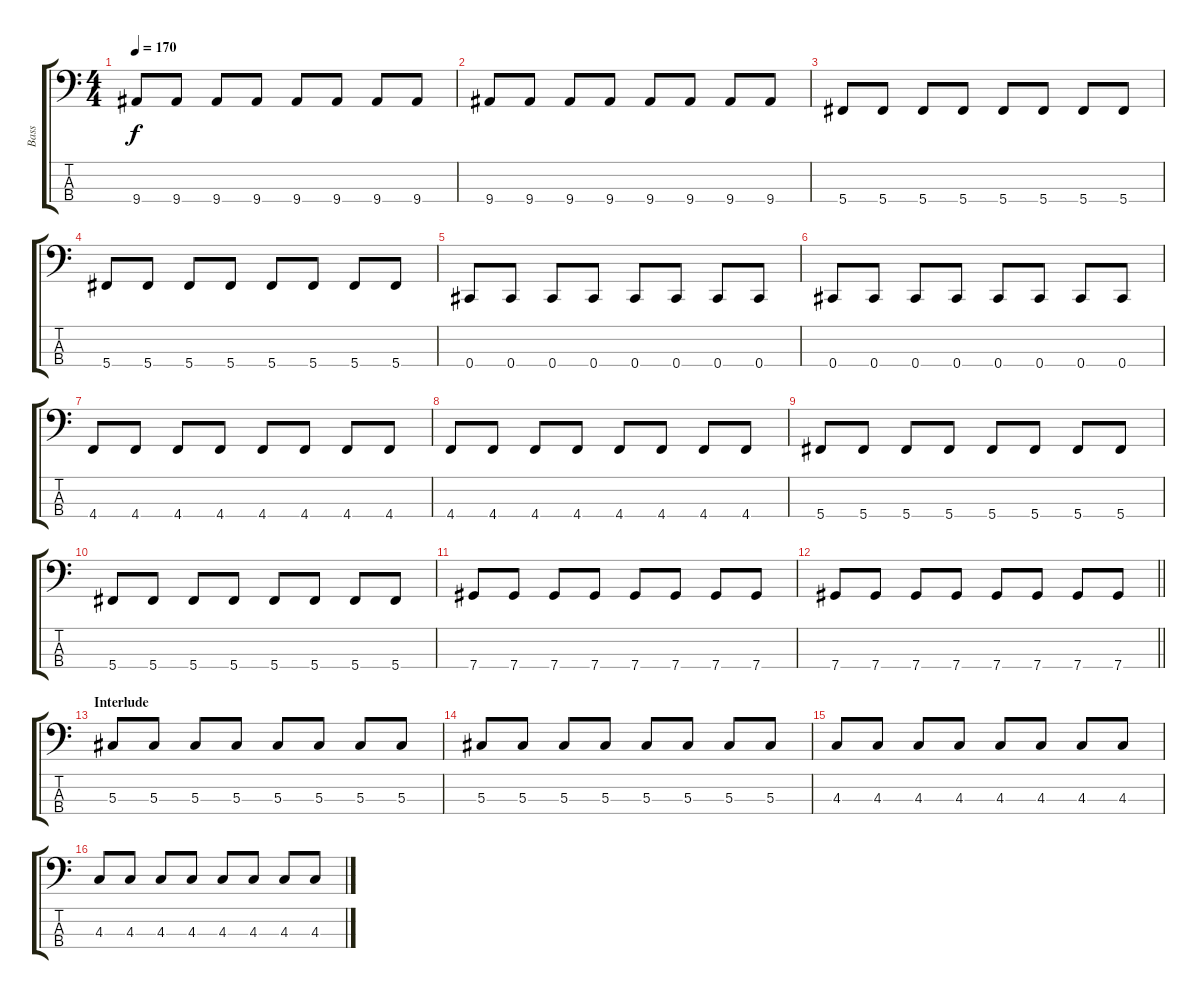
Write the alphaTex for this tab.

\track ("Bass" "Bass") {instrument electricbasspick}
\staff {score tabs}
\tuning (Gb2 Db2 Ab1 Db1) {hide}
\ts (4 4)
\tempo 170
\clef f4
\ks c
9.4.8{dy f} 9.4.8 9.4.8 9.4.8 9.4.8 9.4.8 9.4.8 9.4.8 |
9.4.8 9.4.8 9.4.8 9.4.8 9.4.8 9.4.8 9.4.8 9.4.8 |
5.4.8 5.4.8 5.4.8 5.4.8 5.4.8 5.4.8 5.4.8 5.4.8 |
5.4.8 5.4.8 5.4.8 5.4.8 5.4.8 5.4.8 5.4.8 5.4.8 |
0.4.8 0.4.8 0.4.8 0.4.8 0.4.8 0.4.8 0.4.8 0.4.8 |
0.4.8 0.4.8 0.4.8 0.4.8 0.4.8 0.4.8 0.4.8 0.4.8 |
4.4.8 4.4.8 4.4.8 4.4.8 4.4.8 4.4.8 4.4.8 4.4.8 |
4.4.8 4.4.8 4.4.8 4.4.8 4.4.8 4.4.8 4.4.8 4.4.8 |
5.4.8 5.4.8 5.4.8 5.4.8 5.4.8 5.4.8 5.4.8 5.4.8 |
5.4.8 5.4.8 5.4.8 5.4.8 5.4.8 5.4.8 5.4.8 5.4.8 |
7.4.8 7.4.8 7.4.8 7.4.8 7.4.8 7.4.8 7.4.8 7.4.8 |
\barLineRight lightlight
7.4.8 7.4.8 7.4.8 7.4.8 7.4.8 7.4.8 7.4.8 7.4.8 |
\section ("" "Interlude")
5.3.8 5.3.8 5.3.8 5.3.8 5.3.8 5.3.8 5.3.8 5.3.8 |
5.3.8 5.3.8 5.3.8 5.3.8 5.3.8 5.3.8 5.3.8 5.3.8 |
4.3.8 4.3.8 4.3.8 4.3.8 4.3.8 4.3.8 4.3.8 4.3.8 |
4.3.8 4.3.8 4.3.8 4.3.8 4.3.8 4.3.8 4.3.8 4.3.8
